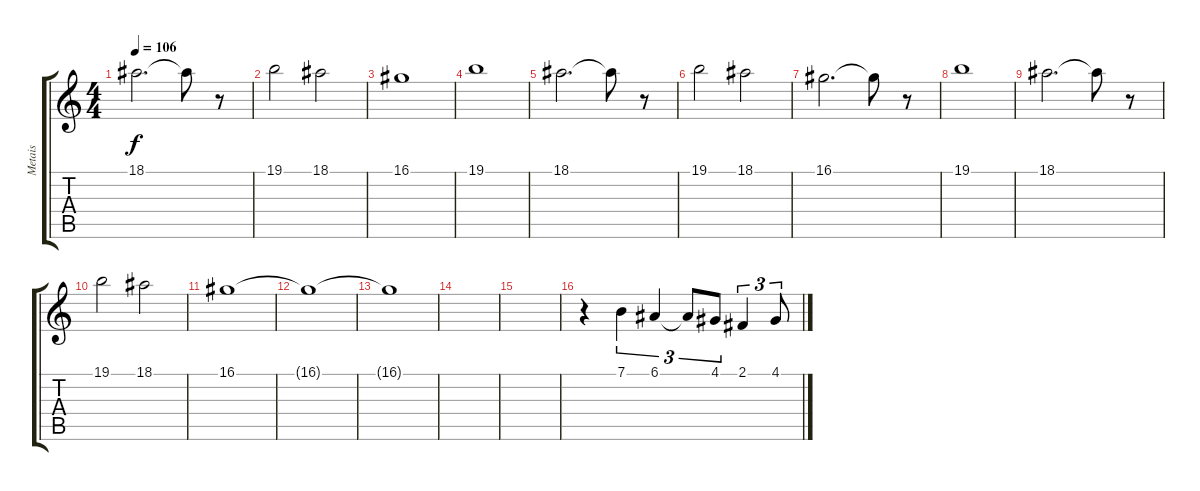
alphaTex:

\track ("Metais" "Metais") {instrument brasssection}
\staff {score tabs}
\tuning (E4 B3 G3 D3 A2 E2) {hide}
\ts (4 4)
\tempo 106
\clef g2
\ks c
18.1.2{d dy f} 18.1{t}.8 r.8 |
19.1.2 18.1.2 |
16.1.1 |
19.1.1 |
18.1.2{d} 18.1{t}.8 r.8 |
19.1.2 18.1.2 |
16.1.2{d} 16.1{t}.8 r.8 |
19.1.1 |
18.1.2{d} 18.1{t}.8 r.8 |
19.1.2 18.1.2 |
16.1.1 |
16.1{t}.1{volume 0} |
16.1{t}.1 |
|
|
r.4 7.1.4{tu (3 2)} 6.1.4{tu (3 2)} 6.1{t}.8{tu (3 2)} 4.1.8{tu (3 2)} 2.1.4{tu (3 2)} 4.1.8{tu (3 2)}
